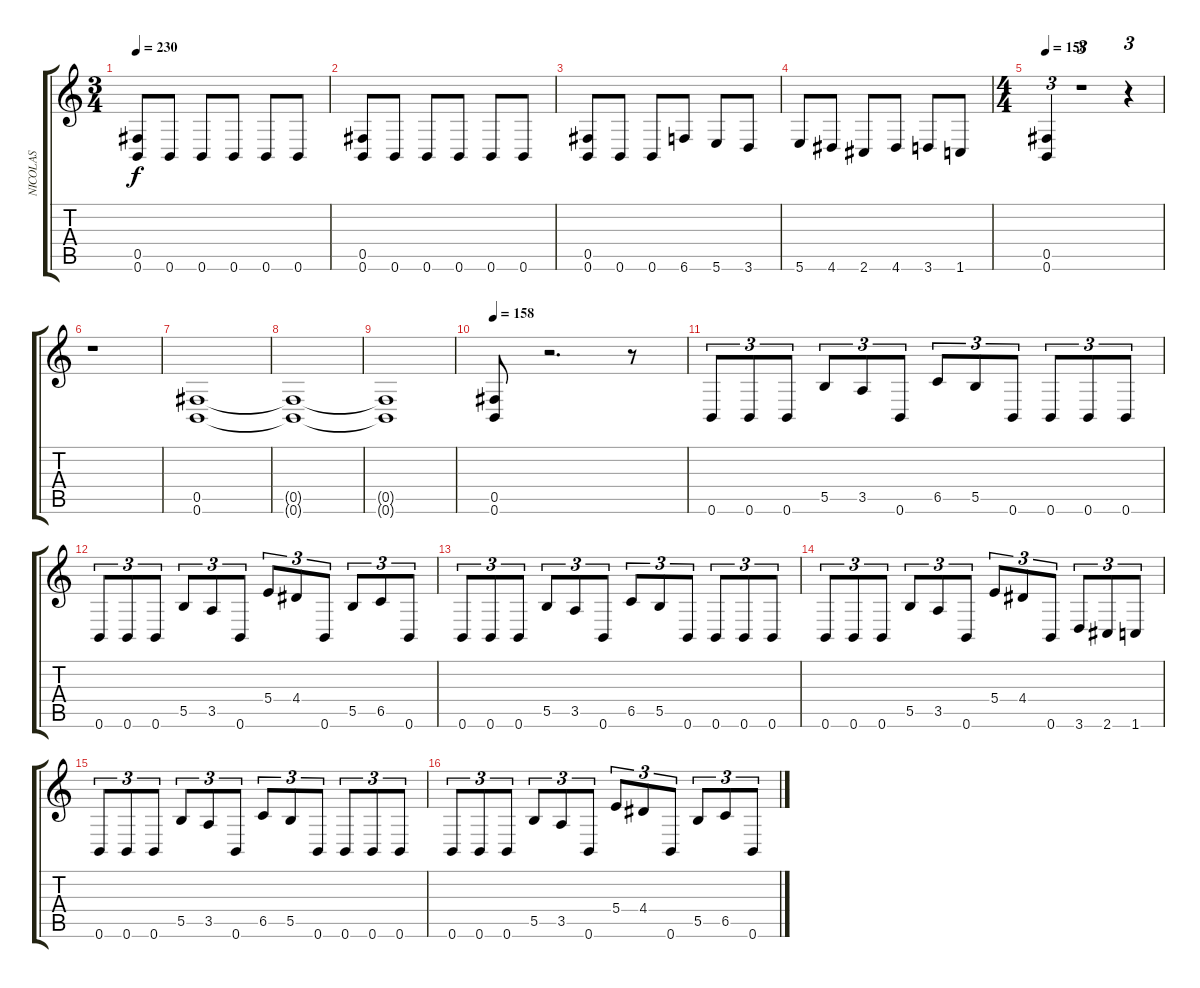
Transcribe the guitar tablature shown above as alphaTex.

\track ("NICOLAS" "NICOLAS") {instrument overdrivenguitar}
\staff {score tabs}
\tuning (Db4 Ab3 E3 B2 Gb2 B1) {hide}
\ts (3 4)
\tempo 230
\clef g2
\ks c
(0.5 0.6).8{dy f} 0.6.8 0.6.8 0.6.8 0.6.8 0.6.8 |
(0.5 0.6).8 0.6.8 0.6.8 0.6.8 0.6.8 0.6.8 |
(0.5 0.6).8 0.6.8 0.6.8 6.6.8 5.6.8 3.6.8 |
5.6.8 4.6.8 2.6.8 4.6.8 3.6.8 1.6.8 |
\ts (4 4)
\tempo 158
(0.5 0.6).4{tu (3 2)} r.1{tu (3 2)} r.4{tu (3 2)} |
r.1 |
(0.5 0.6).1 |
(0.5{t} 0.6{t}).1 |
(0.5{t} 0.6{t}).1 |
\tempo 158
(0.5 0.6).8 r.2{d} r.8 |
0.6.8{tu (3 2)} 0.6.8{tu (3 2)} 0.6.8{tu (3 2)} 5.5.8{tu (3 2)} 3.5.8{tu (3 2)} 0.6.8{tu (3 2)} 6.5.8{tu (3 2)} 5.5.8{tu (3 2)} 0.6.8{tu (3 2)} 0.6.8{tu (3 2)} 0.6.8{tu (3 2)} 0.6.8{tu (3 2)} |
0.6.8{tu (3 2)} 0.6.8{tu (3 2)} 0.6.8{tu (3 2)} 5.5.8{tu (3 2)} 3.5.8{tu (3 2)} 0.6.8{tu (3 2)} 5.4.8{tu (3 2)} 4.4.8{tu (3 2)} 0.6.8{tu (3 2)} 5.5.8{tu (3 2)} 6.5.8{tu (3 2)} 0.6.8{tu (3 2)} |
0.6.8{tu (3 2)} 0.6.8{tu (3 2)} 0.6.8{tu (3 2)} 5.5.8{tu (3 2)} 3.5.8{tu (3 2)} 0.6.8{tu (3 2)} 6.5.8{tu (3 2)} 5.5.8{tu (3 2)} 0.6.8{tu (3 2)} 0.6.8{tu (3 2)} 0.6.8{tu (3 2)} 0.6.8{tu (3 2)} |
0.6.8{tu (3 2)} 0.6.8{tu (3 2)} 0.6.8{tu (3 2)} 5.5.8{tu (3 2)} 3.5.8{tu (3 2)} 0.6.8{tu (3 2)} 5.4.8{tu (3 2)} 4.4.8{tu (3 2)} 0.6.8{tu (3 2)} 3.6.8{tu (3 2)} 2.6.8{tu (3 2)} 1.6.8{tu (3 2)} |
0.6.8{tu (3 2)} 0.6.8{tu (3 2)} 0.6.8{tu (3 2)} 5.5.8{tu (3 2)} 3.5.8{tu (3 2)} 0.6.8{tu (3 2)} 6.5.8{tu (3 2)} 5.5.8{tu (3 2)} 0.6.8{tu (3 2)} 0.6.8{tu (3 2)} 0.6.8{tu (3 2)} 0.6.8{tu (3 2)} |
0.6.8{tu (3 2)} 0.6.8{tu (3 2)} 0.6.8{tu (3 2)} 5.5.8{tu (3 2)} 3.5.8{tu (3 2)} 0.6.8{tu (3 2)} 5.4.8{tu (3 2)} 4.4.8{tu (3 2)} 0.6.8{tu (3 2)} 5.5.8{tu (3 2)} 6.5.8{tu (3 2)} 0.6.8{tu (3 2)}
